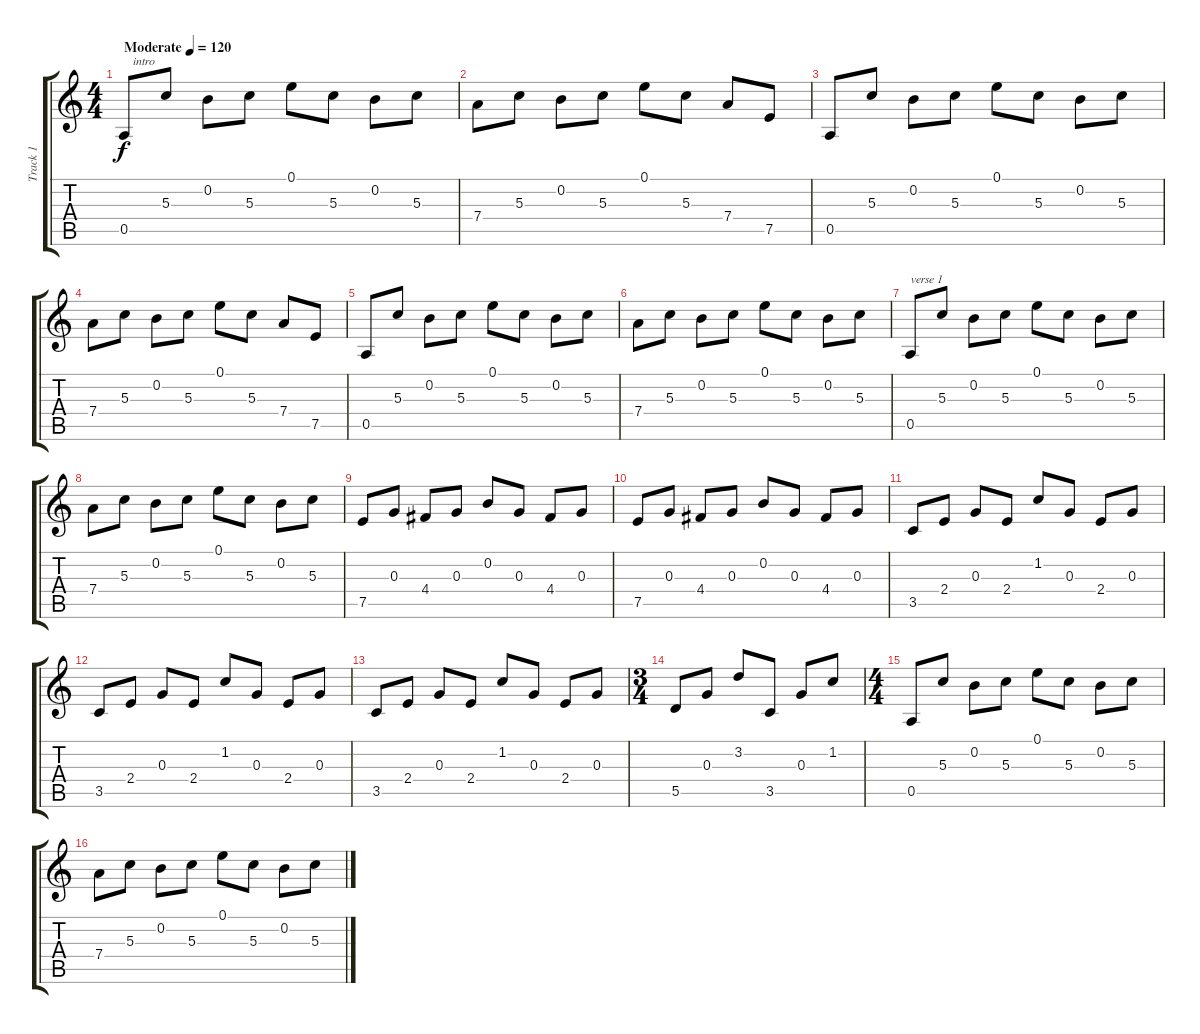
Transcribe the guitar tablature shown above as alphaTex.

\track ("Track 1" "Track 1") {instrument acousticguitarsteel}
\staff {score tabs}
\tuning (E4 B3 G3 D3 A2 E2) {hide}
\ts (4 4)
\tempo (120 "Moderate")
\clef g2
\ks c
0.5.8{txt "   intro " dy f instrument acousticguitarsteel} 5.3.8 0.2.8 5.3.8 0.1.8 5.3.8 0.2.8 5.3.8 |
7.4.8 5.3.8 0.2.8 5.3.8 0.1.8 5.3.8 7.4.8 7.5.8 |
0.5.8 5.3.8 0.2.8 5.3.8 0.1.8 5.3.8 0.2.8 5.3.8 |
7.4.8 5.3.8 0.2.8 5.3.8 0.1.8 5.3.8 7.4.8 7.5.8 |
0.5.8 5.3.8 0.2.8 5.3.8 0.1.8 5.3.8 0.2.8 5.3.8 |
7.4.8 5.3.8 0.2.8 5.3.8 0.1.8 5.3.8 0.2.8 5.3.8 |
0.5.8{txt "verse 1"} 5.3.8 0.2.8 5.3.8 0.1.8 5.3.8 0.2.8 5.3.8 |
7.4.8 5.3.8 0.2.8 5.3.8 0.1.8 5.3.8 0.2.8 5.3.8 |
7.5.8 0.3.8 4.4.8 0.3.8 0.2.8 0.3.8 4.4.8 0.3.8 |
7.5.8 0.3.8 4.4.8 0.3.8 0.2.8 0.3.8 4.4.8 0.3.8 |
3.5.8 2.4.8 0.3.8 2.4.8 1.2.8 0.3.8 2.4.8 0.3.8 |
3.5.8 2.4.8 0.3.8 2.4.8 1.2.8 0.3.8 2.4.8 0.3.8 |
3.5.8 2.4.8 0.3.8 2.4.8 1.2.8 0.3.8 2.4.8 0.3.8 |
\ts (3 4)
5.5.8 0.3.8 3.2.8 3.5.8 0.3.8 1.2.8 |
\ts (4 4)
0.5.8 5.3.8 0.2.8 5.3.8 0.1.8 5.3.8 0.2.8 5.3.8 |
7.4.8 5.3.8 0.2.8 5.3.8 0.1.8 5.3.8 0.2.8 5.3.8
